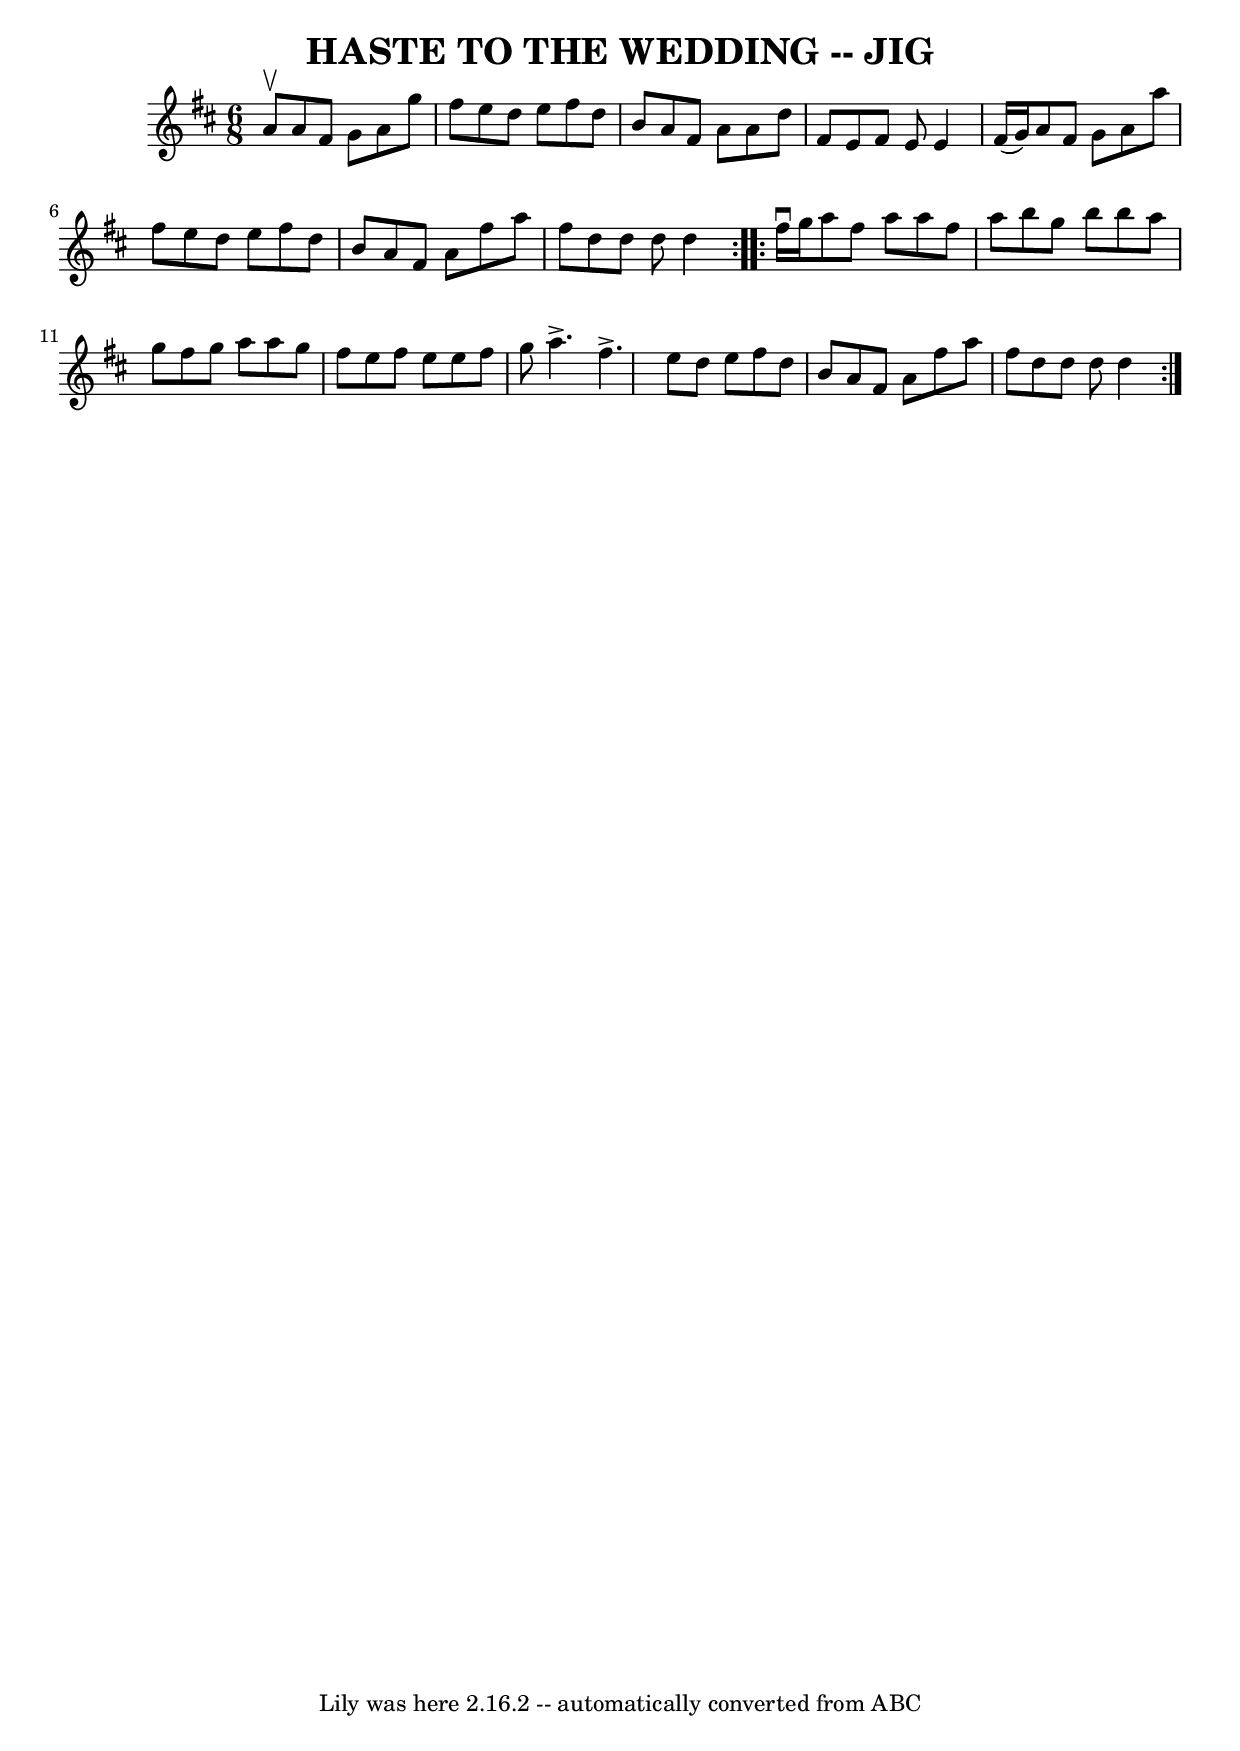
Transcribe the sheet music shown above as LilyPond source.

\version "2.16.2"
\include "Mammoth.ily"
\header {
  %% book = "Ryan's Mammoth Collection of Fiddle Tunes"
 crossRefNumber = "1"
 footnotes = ""
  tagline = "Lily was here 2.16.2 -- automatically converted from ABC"
  title = "HASTE TO THE WEDDING -- JIG"

}
voicedefault =  {



  \repeat volta 2 {

    \time 6/8 
    \key d \major a'8^\upbow        |
 a'8 fs'8 g'8 a'8 g''8 fs''8     |
 e''8 d''8 e''8 fs''8 d''8 b'8     |
 a'8 fs'8 a'8 a'8 d''8 fs'8    |
 e'8 fs'8 e'8 e'4 fs'16 (g'16)        |
 a'8 fs'8 g'8 a'8 a''8 fs''8     |
 e''8 d''8 e''8 fs''8 d''8 b'8     |
 a'8 fs'8 a'8 fs''8 a''8 fs''8     |
 d''8 d''8 d''8 d''4  
  }     
  \repeat volta 2 { fs''16^\downbow g''16         |
 a''8 fs''8 a''8 a''8 fs''8 a''8     |
 b''8 g''8 b''8 b''8 a''8 g''8    |
 fs''8 g''8 a''8 a''8 g''8 fs''8     |
 e''8 fs''8 e''8 e''8 fs''8 g''8         |
 a''4.^\accent fs''4.^\accent   |
 e''8 d''8 e''8 fs''8 d''8 b'8    |
 a'8 fs'8 a'8 fs''8 a''8 fs''8     |
 d''8 d''8    
 d''8 d''4  
  }   

}

\score{
  <<

    \context Staff="default"
    {
      \voicedefault 
      
    }

  >>
  \layout {
    
  }
  \midi {
  }

}
